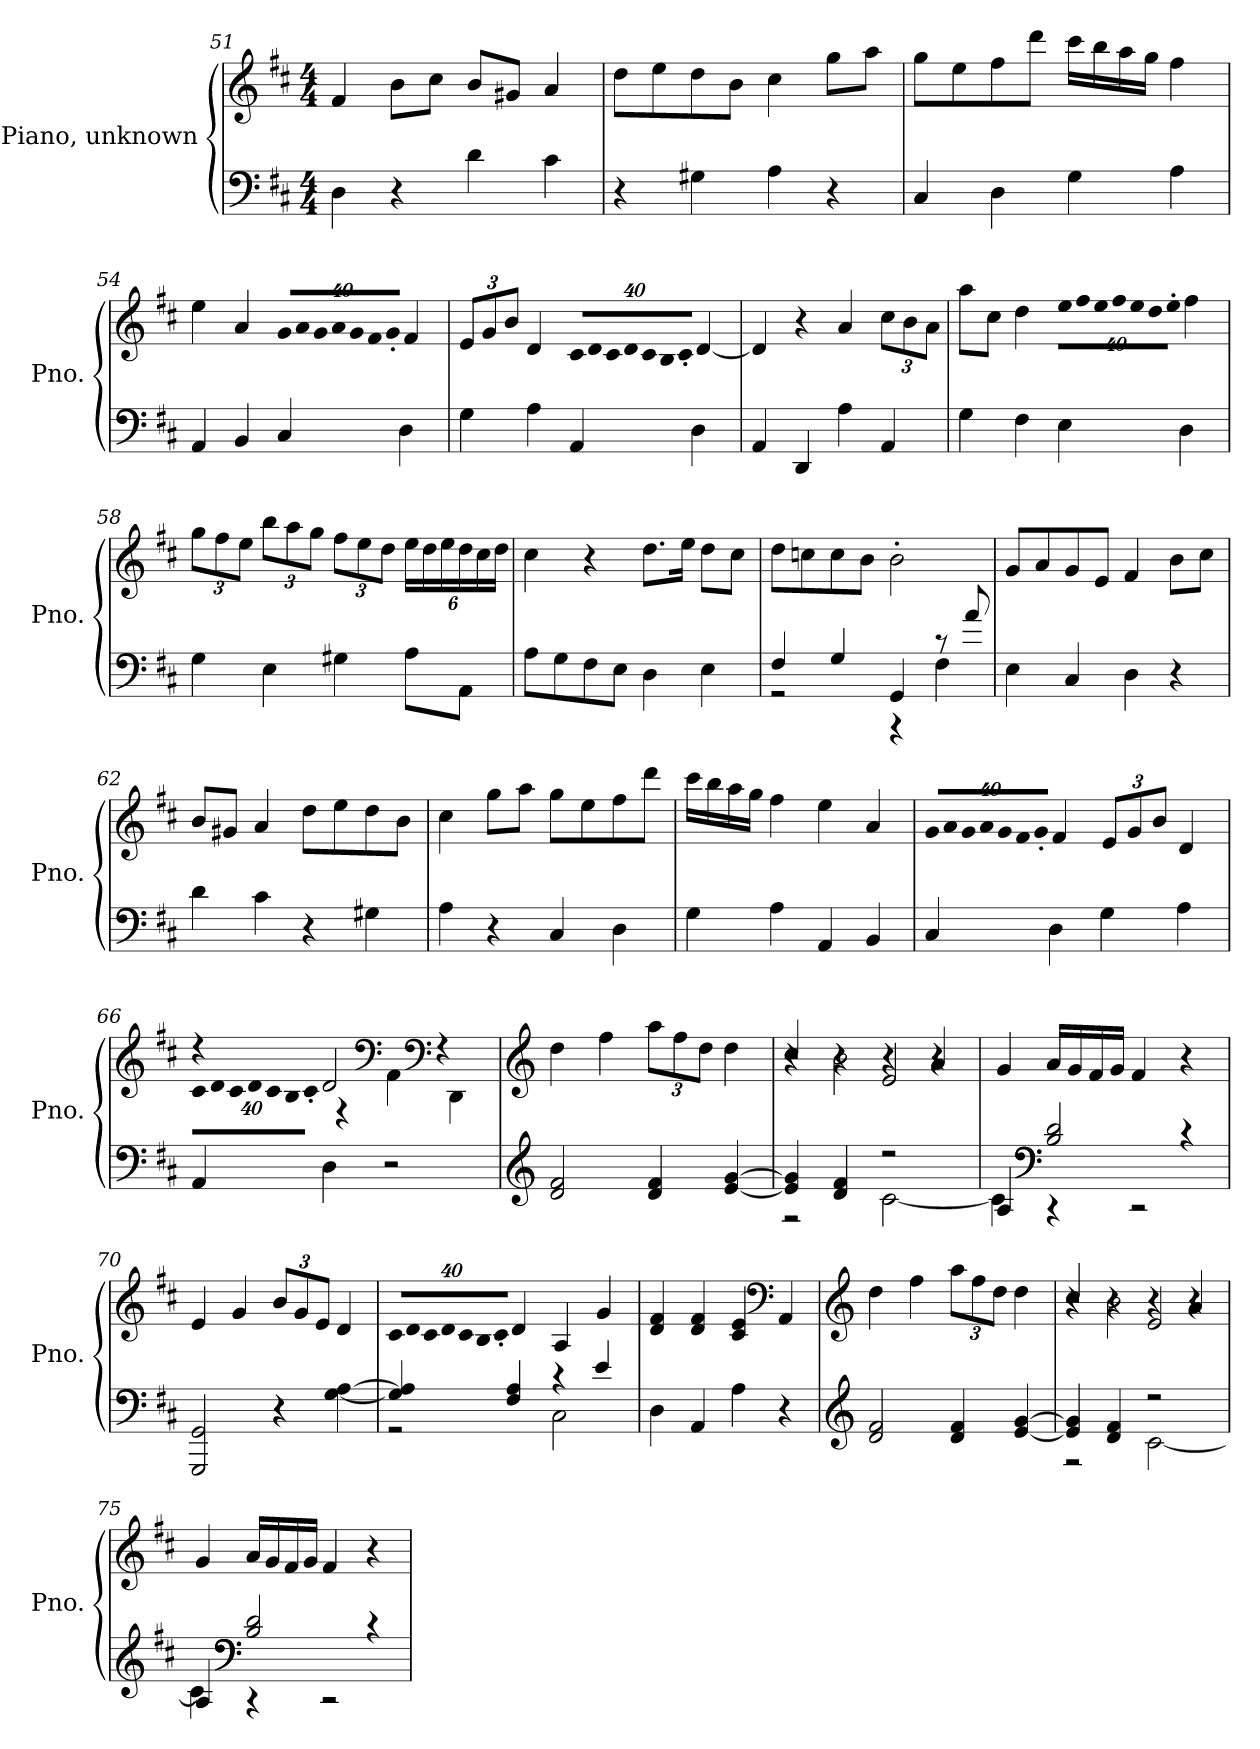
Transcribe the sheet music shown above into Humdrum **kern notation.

**kern	**kern
*part1	*part1
*staff2	*staff1
*I"Piano, unknown	*
*I'Pno.	*
*clefF4	*clefG2
*k[f#c#]	*k[f#c#]
*M4/4	*M4/4
=51	=51
4D\	4f#/
4r	8b\L
.	8cc#\J
4d\	8b/L
.	8g#X/J
4c#\	4a/
=52	=52
4r	8dd\L
.	8ee\
4G#X\	8dd\
.	8b\J
4A\	4cc#\
4r	8gg\L
.	8aa\J
=53	=53
4C#/	8gg\L
.	8ee\
4D\	8ff#\
.	8ddd\J
4G\	16ccc#\LL
.	16bb\
.	16aa\
.	16gg\JJ
4A\	4ff#\
=54	=54
4AA/	4ee\
4BB/	4a/
*	*Xbrackettup
!	!LO:N:vis=32
4C#/	640%23g/LLL
!	!LO:N:vis=32
.	640%23a/
!	!LO:N:vis=32
.	640%23g/
!	!LO:N:vis=32
.	640%23a/
!	!LO:N:vis=32
.	640%23g/
!	!LO:N:vis=32
.	640%23f#/
!	!LO:N:vis=32
.	640%23g'/JJJ
4D\	.
.	4f#/
640ryy	.
!!LO:PB:g=z
=55	=55
4G\	12e/L
.	12g/
.	12b/J
4A\	4d/
!	!LO:N:vis=32
4AA/	640%23c#/LLL
!	!LO:N:vis=32
.	640%23d/
!	!LO:N:vis=32
.	640%23c#/
!	!LO:N:vis=32
.	640%23d/
!	!LO:N:vis=32
.	640%23c#/
!	!LO:N:vis=32
.	640%23B/
!	!LO:N:vis=32
.	640%23c#'/JJJ
4D\	.
.	[4d/
640ryy	.
=56	=56
4AA/	4d/]
4DD/	4r
4A\	4a/
4AA/	12cc#\L
.	12b\
.	12a\J
=57	=57
4G\	8aa\L
.	8cc#\J
4F#\	4dd\
!	!LO:N:vis=32
4E\	640%23ee\LLL
!	!LO:N:vis=32
.	640%23ff#\
!	!LO:N:vis=32
.	640%23ee\
!	!LO:N:vis=32
.	640%23ff#\
!	!LO:N:vis=32
.	640%23ee\
!	!LO:N:vis=32
.	640%23dd\
!	!LO:N:vis=32
.	640%23ee'\JJJ
4D\	.
.	4ff#\
640ryy	.
!!LO:LB:g=z
=58	=58
4G\	12gg\L
.	12ff#\
.	12ee\J
4E\	12bb\L
.	12aa\
.	12gg\J
4G#X\	12ff#\L
.	12ee\
.	12dd\J
8A\L	24ee\LL
.	24dd\
.	24ee\
8AA\J	24dd\
.	24cc#\
.	24dd\JJ
=59	=59
8A\L	4cc#\
8G\	.
8F#\	4r
8E\J	.
4D\	8.dd\L
.	16ee\Jk
4E\	8dd\L
.	8cc#\J
=60	=60
*^	*
4F#/	2r	8dd\L
.	.	8ccn\
4G/	.	8cc\
.	.	8b\J
4GG/	4r	2b'\
8r	4F#\	.
8a/	.	.
*v	*v	*
=61	=61
4E\	8g/L
.	8a/
4C#/	8g/
.	8e/J
4D\	4f#/
4r	8b\L
.	8cc#\J
!!LO:LB:g=z
=62	=62
4d\	8b/L
.	8g#X/J
4c#\	4a/
4r	8dd\L
.	8ee\
4G#X\	8dd\
.	8b\J
=63	=63
4A\	4cc#\
4r	8gg\L
.	8aa\J
4C#/	8gg\L
.	8ee\
4D\	8ff#\
.	8ddd\J
=64	=64
4G\	16ccc#\LL
.	16bb\
.	16aa\
.	16gg\JJ
4A\	4ff#\
4AA/	4ee\
4BB/	4a/
=65	=65
!	!LO:N:vis=32
4C#/	640%23g/LLL
!	!LO:N:vis=32
.	640%23a/
!	!LO:N:vis=32
.	640%23g/
!	!LO:N:vis=32
.	640%23a/
!	!LO:N:vis=32
.	640%23g/
!	!LO:N:vis=32
.	640%23f#/
!	!LO:N:vis=32
.	640%23g'/JJJ
4D\	.
.	4f#/
4G\	.
.	12e/L
.	12g/
.	12b/J
4A\	.
.	4d/
640ryy	.
!!LO:LB:g=z
=66	=66
*	*^
!	!	!LO:N:vis=32
4AA/	4r	640%23c#\LLL
!	!	!LO:N:vis=32
.	.	640%23d\
!	!	!LO:N:vis=32
.	.	640%23c#\
!	!	!LO:N:vis=32
.	.	640%23d\
!	!	!LO:N:vis=32
.	.	640%23c#\
!	!	!LO:N:vis=32
.	.	640%23B\
!	!	!LO:N:vis=32
.	.	640%23c#'\JJJ
4D\	2d/	.
.	.	4r
*	*clefF4	*
2r	.	.
.	.	4AA\
.	4r	.
.	.	4DD\
640ryy	640ryy	.
*	*v	*v
=67	=67
*clefG2	*clefG2
2d/ 2f#/	4dd\
.	4ff#\
4d/ 4f#/	12aa\L
.	12ff#\
.	12dd\J
[4e/ [4g/	4dd\
=68	=68
*^	*^
*	*	*	*^
4e/] 4g/]	2r	4cc#/	4r	2r
4d/ 4f#/	.	4r	2b\	.
2r	[2c#\	4r	.	2e/
.	.	4a/	4r	.
*	*	*v	*v	*v
=69	=69	=69
4A/	4c#\]	4g/
*clefF4	*	*
2B/ 2d/	4r	16a/LL
.	.	16g/
.	.	16f#/
.	.	16g/JJ
.	2r	4f#/
4r	.	4r
*v	*v	*
=70	=70
2GGG/ 2GG/	4e/
.	4g/
4r	12b/L
.	12g/
.	12e/J
[4G\ [4A\	4d/
!!LO:LB:g=z
=71	=71
*^	*
!	!	!LO:N:vis=32
4G/] 4A/]	2r	640%23c#/LLL
!	!	!LO:N:vis=32
.	.	640%23d/
!	!	!LO:N:vis=32
.	.	640%23c#/
!	!	!LO:N:vis=32
.	.	640%23d/
!	!	!LO:N:vis=32
.	.	640%23c#/
!	!	!LO:N:vis=32
.	.	640%23B/
!	!	!LO:N:vis=32
.	.	640%23c#'/JJJ
4F#/ 4A/	.	.
.	.	4d/
4r	2C#\	.
.	.	4A/
4e/	.	.
.	.	4g/
640ryy	640ryy	.
*v	*v	*
=72	=72
4D\	4d/ 4f#/
4AA/	4d/ 4f#/
4A\	4c#/ 4e/
*	*clefF4
4r	4AA/
=73	=73
*clefG2	*clefG2
2d/ 2f#/	4dd\
.	4ff#\
4d/ 4f#/	12aa\L
.	12ff#\
.	12dd\J
[4e/ [4g/	4dd\
=74	=74
*^	*^
*	*	*	*^
4e/] 4g/]	2r	4cc#/	4r	2r
4d/ 4f#/	.	4r	2b\	.
2r	[2c#\	4r	.	2e/
.	.	4a/	4r	.
*	*	*v	*v	*v
=75	=75	=75
4A/	4c#\]	4g/
*clefF4	*	*
2B/ 2d/	4r	16a/LL
.	.	16g/
.	.	16f#/
.	.	16g/JJ
.	2r	4f#/
4r	.	4r
*v	*v	*
=	=
*-	*-
